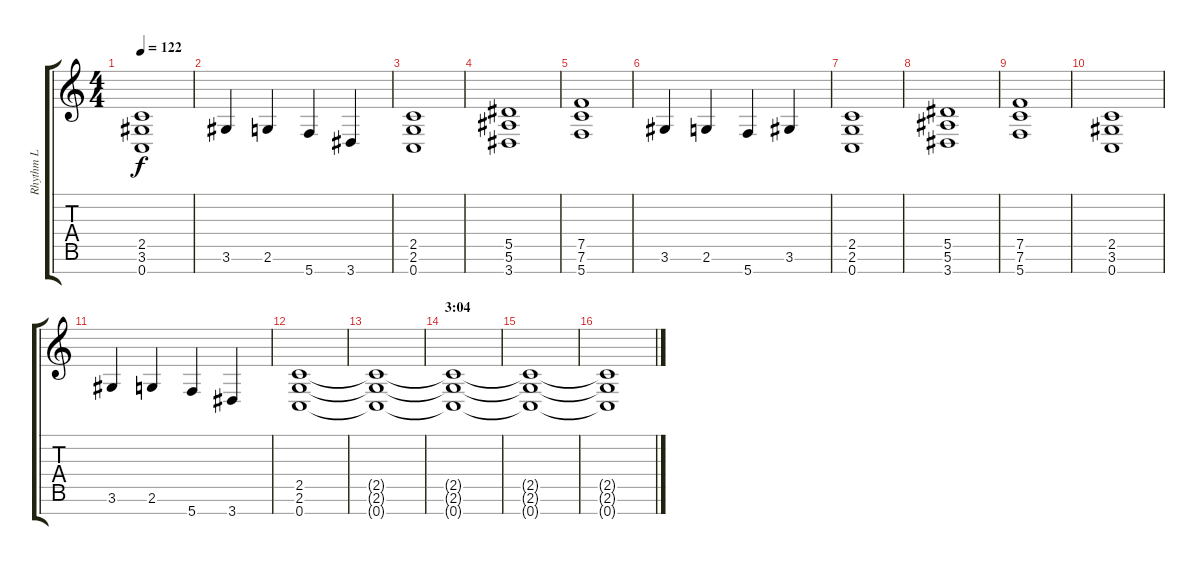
\track ("Rhythm L" "Rhythm L") {instrument overdrivenguitar}
\staff {score tabs}
\tuning (F4 C4 Ab3 Eb3 Bb2 F2 C2) {hide}
\ts (4 4)
\tempo 122
\clef g2
\ks c
(2.5 3.6 0.7).1{dy f} |
3.6.4 2.6.4 5.7.4 3.7.4 |
(2.5 2.6 0.7).1 |
(5.5 5.6 3.7).1 |
(7.5 7.6 5.7).1 |
3.6.4 2.6.4 5.7.4 3.6.4 |
(2.5 2.6 0.7).1 |
(5.5 5.6 3.7).1 |
(7.5 7.6 5.7).1 |
(2.5 3.6 0.7).1 |
3.6.4 2.6.4 5.7.4 3.7.4 |
(2.5 2.6 0.7).1 |
(2.5{t} 2.6{t} 0.7{t}).1 |
\section ("" "3:04")
(2.5{t} 2.6{t} 0.7{t}).1 |
(2.5{t} 2.6{t} 0.7{t}).1 |
(2.5{t} 2.6{t} 0.7{t}).1
